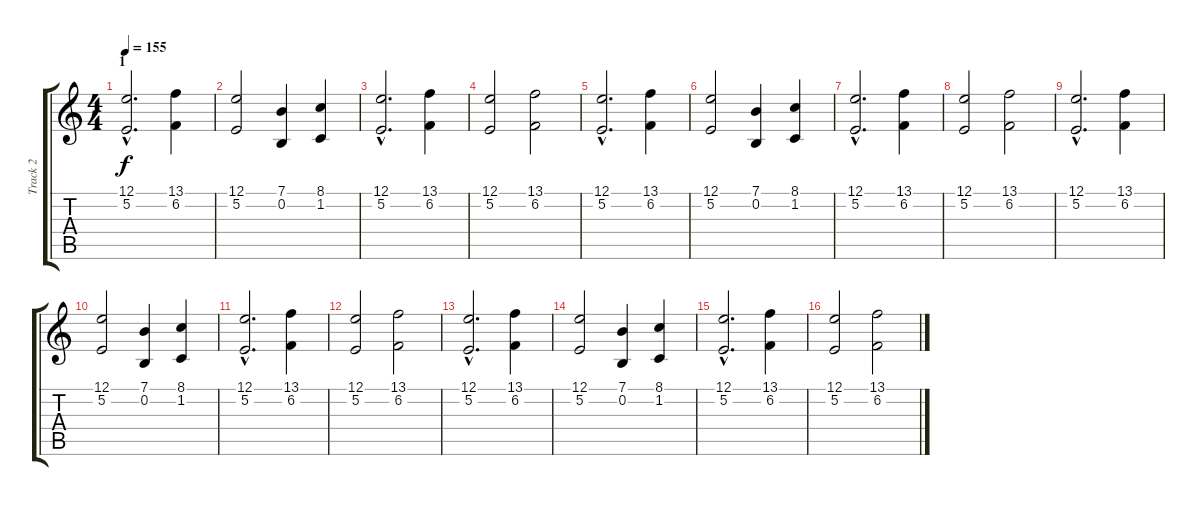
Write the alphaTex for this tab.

\track ("Track 2" "Track 2") {instrument flute}
\staff {score tabs}
\tuning (E4 B3 G3 D3 A2 E2) {hide}
\ts (4 4)
\section ("" "1")
\tempo 155
\clef g2
\ks c
(12.1{hac} 5.2{hac}).2{d dy f instrument flute} (13.1 6.2).4 |
(12.1 5.2).2 (7.1 0.2).4 (8.1 1.2).4 |
(12.1{hac} 5.2{hac}).2{d} (13.1 6.2).4 |
(12.1 5.2).2 (13.1 6.2).2 |
(12.1{hac} 5.2{hac}).2{d} (13.1 6.2).4 |
(12.1 5.2).2 (7.1 0.2).4 (8.1 1.2).4 |
(12.1{hac} 5.2{hac}).2{d} (13.1 6.2).4 |
(12.1 5.2).2 (13.1 6.2).2 |
(12.1{hac} 5.2{hac}).2{d} (13.1 6.2).4 |
(12.1 5.2).2 (7.1 0.2).4 (8.1 1.2).4 |
(12.1{hac} 5.2{hac}).2{d} (13.1 6.2).4 |
(12.1 5.2).2 (13.1 6.2).2 |
(12.1{hac} 5.2{hac}).2{d} (13.1 6.2).4 |
(12.1 5.2).2 (7.1 0.2).4 (8.1 1.2).4 |
(12.1{hac} 5.2{hac}).2{d} (13.1 6.2).4 |
(12.1 5.2).2 (13.1 6.2).2
